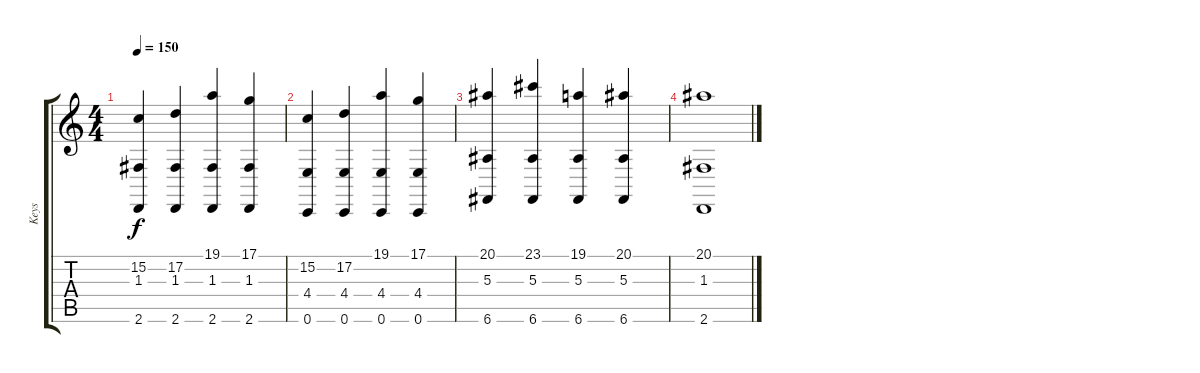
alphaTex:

\track ("Keys" "Keys") {instrument harpsichord}
\staff {score tabs}
\tuning (D4 A3 F3 C3 G2 C2) {hide}
\ts (4 4)
\tempo 150
\clef g2
\ks c
(15.2 1.3 2.6).4{dy f} (17.2 1.3 2.6).4 (19.1 1.3 2.6).4 (17.1 1.3 2.6).4 |
(15.2 4.4 0.6).4 (17.2 4.4 0.6).4 (19.1 4.4 0.6).4 (17.1 4.4 0.6).4 |
(20.1 5.3 6.6).4 (23.1 5.3 6.6).4 (19.1 5.3 6.6).4 (20.1 5.3 6.6).4 |
(20.1 1.3 2.6).1
